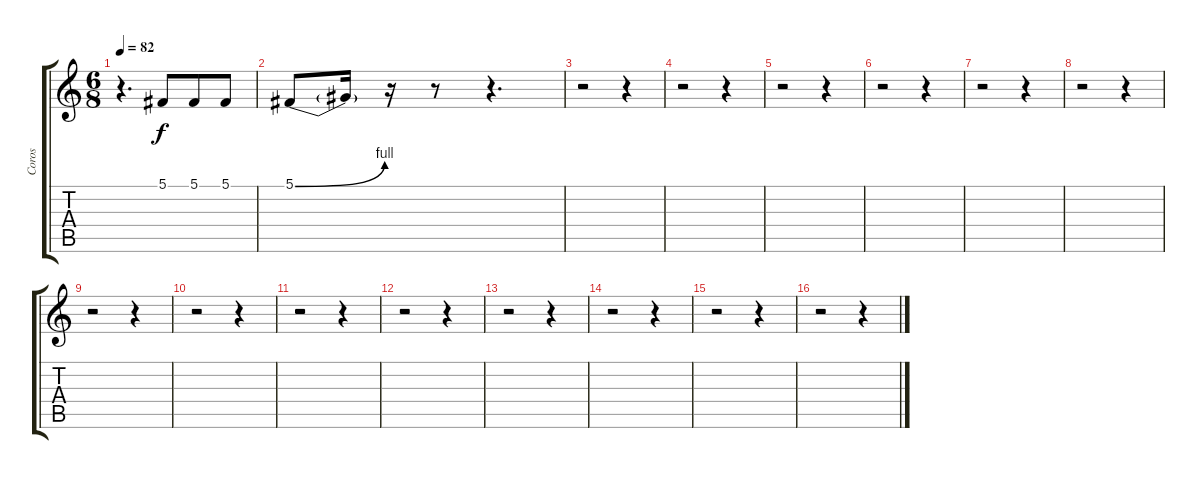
\track ("Coros" "Coros") {instrument lead2sawtooth}
\staff {score tabs}
\tuning (Db4 Ab3 E3 B2 Gb2 B1) {hide}
\ts (6 8)
\tempo 82
\clef g2
\ks c
r.4{d dy f} 5.1.8 5.1.8 5.1.8 |
5.1{be (bend 0 0 60 4)}.8 5.1{t}.16 r.16 r.8 r.4{d} |
r.2 r.4 |
r.2 r.4 |
r.2 r.4 |
r.2 r.4 |
r.2 r.4 |
r.2 r.4 |
r.2 r.4 |
r.2 r.4 |
r.2 r.4 |
r.2 r.4 |
r.2 r.4 |
r.2 r.4 |
r.2 r.4 |
r.2 r.4
